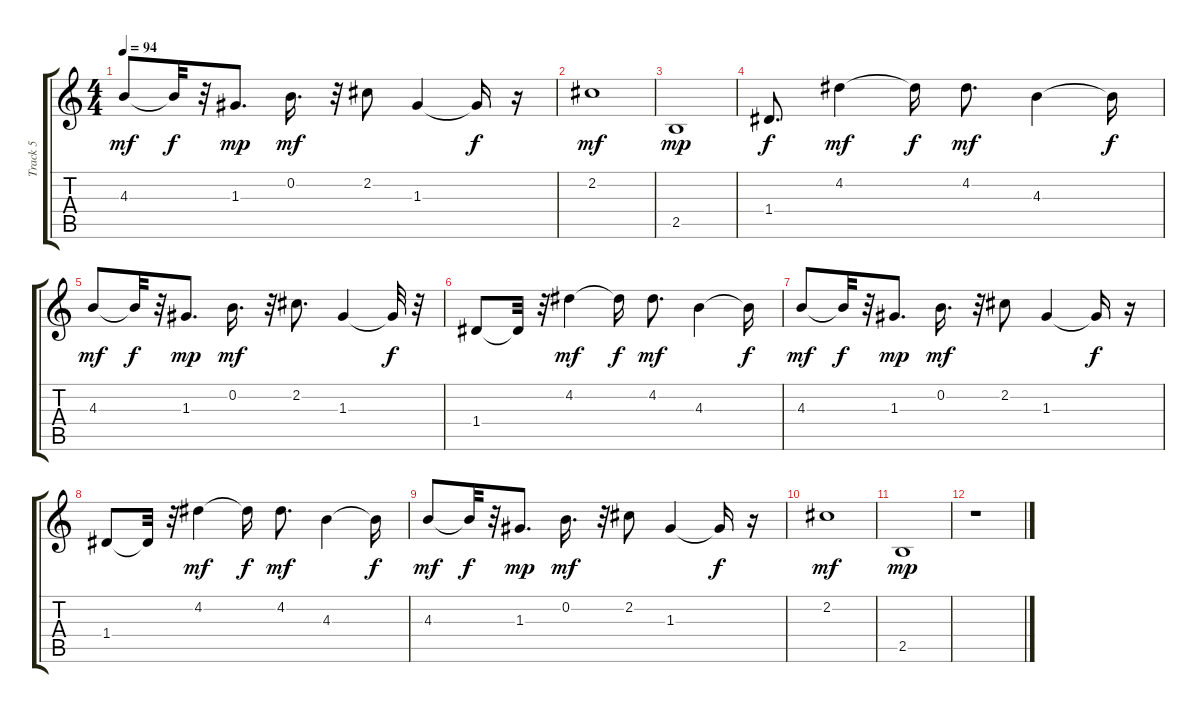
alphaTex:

\track ("Track 5" "Track 5") {instrument acousticguitarnylon}
\staff {score tabs}
\tuning (E4 B3 G3 D3 A2 E2) {hide}
\ts (4 4)
\tempo 94
\clef g2
\ks c
4.3.8{dy mf} 4.3{t}.32{dy f} r.32 1.3.8{d dy mp} 0.2.16{d dy mf} r.32 2.2.8 1.3.4 1.3{t}.16{dy f} r.16 |
2.2.1{dy mf} |
2.5.1{dy mp} |
1.4.8{d dy f} 4.2.4{dy mf} 4.2{t}.16{dy f} 4.2.8{d dy mf} 4.3.4 4.3{t}.16{dy f} |
4.3.8{dy mf} 4.3{t}.32{dy f} r.32 1.3.8{d dy mp} 0.2.16{d dy mf} r.32 2.2.8{d} 1.3.4 1.3{t}.32{dy f} r.32 |
1.4.8 1.4{t}.32 r.32 4.2.4{dy mf} 4.2{t}.16{dy f} 4.2.8{d dy mf} 4.3.4 4.3{t}.16{dy f} |
4.3.8{dy mf} 4.3{t}.32{dy f} r.32 1.3.8{d dy mp} 0.2.16{d dy mf} r.32 2.2.8 1.3.4 1.3{t}.16{dy f} r.16 |
1.4.8 1.4{t}.32 r.32 4.2.4{dy mf} 4.2{t}.16{dy f} 4.2.8{d dy mf} 4.3.4 4.3{t}.16{dy f} |
4.3.8{dy mf} 4.3{t}.32{dy f} r.32 1.3.8{d dy mp} 0.2.16{d dy mf} r.32 2.2.8 1.3.4 1.3{t}.16{dy f} r.16 |
2.2.1{dy mf} |
2.5.1{dy mp} |
r.1
